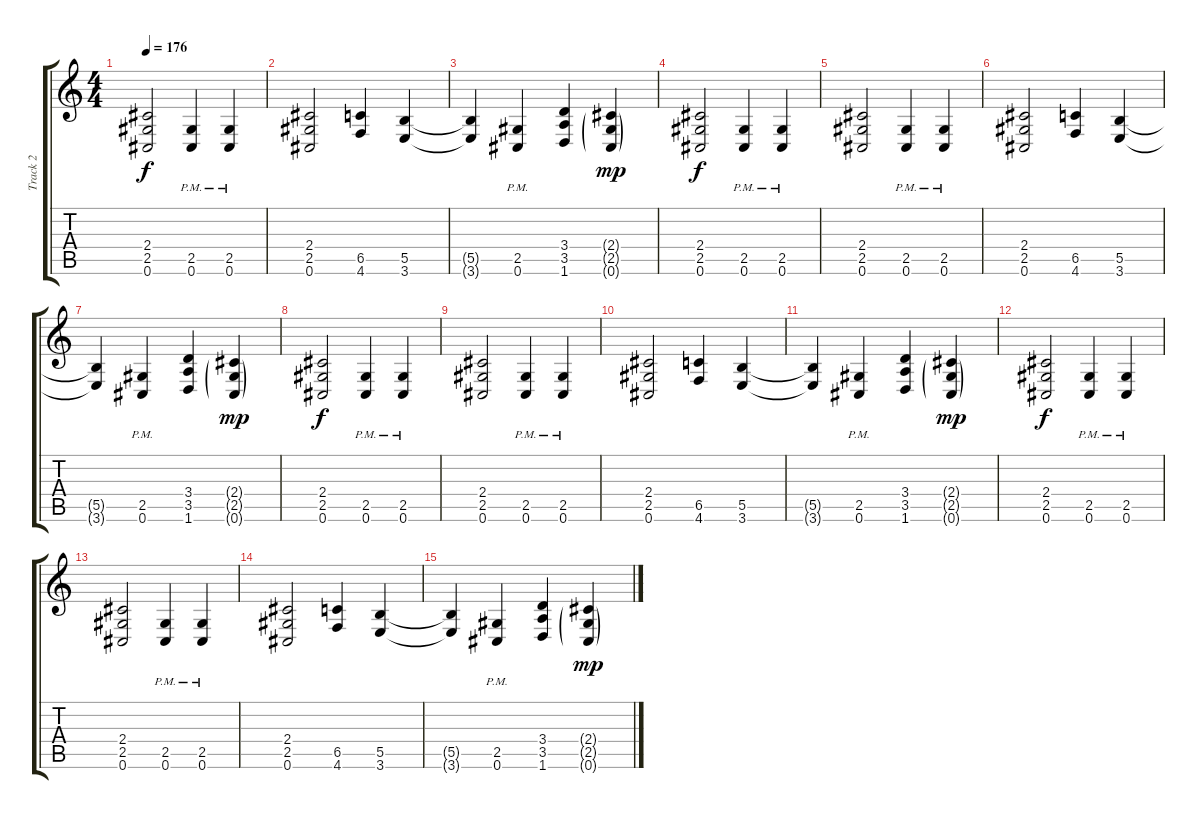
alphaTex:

\track ("Track 2" "Track 2") {instrument distortionguitar}
\staff {score tabs}
\tuning (Db4 Ab3 E3 B2 Gb2 Db2) {hide}
\ts (4 4)
\tempo 176
\clef g2
\ks c
(2.4 2.5 0.6).2{dy f} (2.5 0.6{pm}).4 (2.5 0.6{pm}).4 |
(2.4 2.5 0.6).2 (6.5 4.6).4 (5.5 3.6).4 |
(5.5{t} 3.6{t}).4 (2.5 0.6{pm}).4 (3.4 3.5 1.6).4 (2.4{g} 2.5{g} 0.6{g}).4{dy mp} |
(2.4 2.5 0.6).2{dy f} (2.5 0.6{pm}).4 (2.5 0.6{pm}).4 |
(2.4 2.5 0.6).2 (2.5 0.6{pm}).4 (2.5 0.6{pm}).4 |
(2.4 2.5 0.6).2 (6.5 4.6).4 (5.5 3.6).4 |
(5.5{t} 3.6{t}).4 (2.5 0.6{pm}).4 (3.4 3.5 1.6).4 (2.4{g} 2.5{g} 0.6{g}).4{dy mp} |
(2.4 2.5 0.6).2{dy f} (2.5 0.6{pm}).4 (2.5 0.6{pm}).4 |
(2.4 2.5 0.6).2 (2.5 0.6{pm}).4 (2.5 0.6{pm}).4 |
(2.4 2.5 0.6).2 (6.5 4.6).4 (5.5 3.6).4 |
(5.5{t} 3.6{t}).4 (2.5 0.6{pm}).4 (3.4 3.5 1.6).4 (2.4{g} 2.5{g} 0.6{g}).4{dy mp} |
(2.4 2.5 0.6).2{dy f} (2.5 0.6{pm}).4 (2.5 0.6{pm}).4 |
(2.4 2.5 0.6).2 (2.5 0.6{pm}).4 (2.5 0.6{pm}).4 |
(2.4 2.5 0.6).2 (6.5 4.6).4 (5.5 3.6).4 |
(5.5{t} 3.6{t}).4 (2.5 0.6{pm}).4 (3.4 3.5 1.6).4 (2.4{g} 2.5{g} 0.6{g}).4{dy mp}
